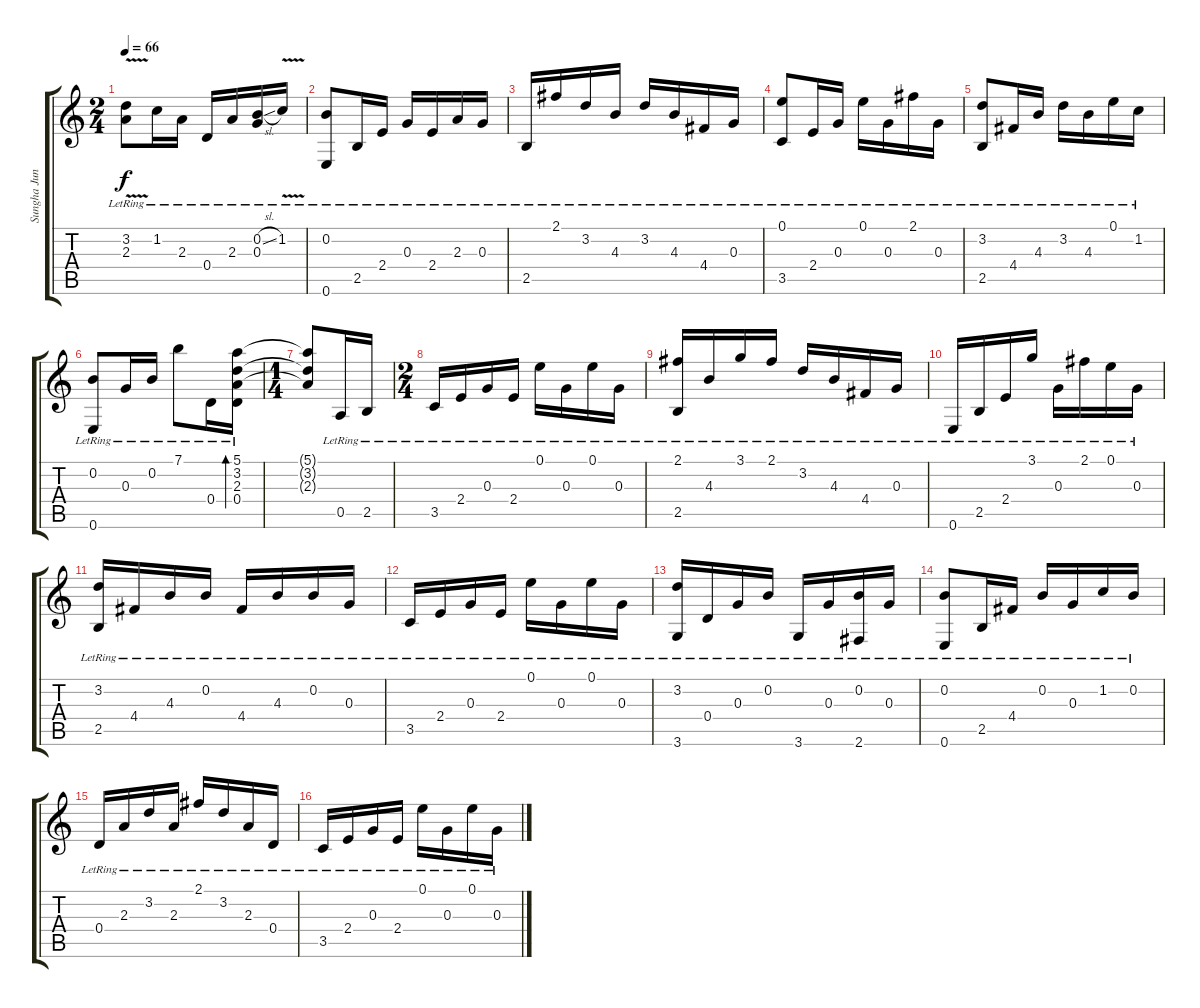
\track ("Sungha Jung" "Sungha Jun") {instrument acousticguitarsteel}
\staff {score tabs}
\tuning (E4 B3 G3 D3 A2 E2) {hide}
\ts (2 4)
\tempo 66
\clef g2
\ks c
(3.2{lr} 2.3{v lr}).8{dy f} 1.2{lr}.16 2.3{lr}.16 0.4{lr}.16 2.3{lr}.16 (0.2{sl lr} 0.3{lr}).16 1.2{v lr}.16 |
(0.2{lr} 0.6{lr}).8 2.5{lr}.16 2.4{lr}.16 0.3{lr}.16 2.4{lr}.16 2.3{lr}.16 0.3{lr}.16 |
2.5{lr}.16 2.1{lr}.16 3.2{lr}.16 4.3{lr}.16 3.2{lr}.16 4.3{lr}.16 4.4{lr}.16 0.3{lr}.16 |
(0.1{lr} 3.5{lr}).8 2.4{lr}.16 0.3{lr}.16 0.1{lr}.16 0.3{lr}.16 2.1{lr}.16 0.3{lr}.16 |
(3.2{lr} 2.5{lr}).8 4.4{lr}.16 4.3{lr}.16 3.2{lr}.16 4.3{lr}.16 0.1{lr}.16 1.2{lr}.16 |
(0.2{lr} 0.6{lr}).8 0.3{lr}.16 0.2{lr}.16 7.1{lr}.8 0.4{lr}.16 (5.1{lr} 3.2{lr} 2.3{lr} 0.4{lr}).16{bd 240} |
\ts (1 4)
(5.1{t} 3.2{t} 2.3{t}).8 0.5{lr}.16 2.5{lr}.16 |
\ts (2 4)
3.5{lr}.16 2.4{lr}.16 0.3{lr}.16 2.4{lr}.16 0.1{lr}.16 0.3{lr}.16 0.1{lr}.16 0.3{lr}.16 |
(2.1{lr} 2.5{lr}).16 4.3{lr}.16 3.1{lr}.16 2.1{lr}.16 3.2{lr}.16 4.3{lr}.16 4.4{lr}.16 0.3{lr}.16 |
0.6{lr}.16 2.5{lr}.16 2.4{lr}.16 3.1{lr}.16 0.3{lr}.16 2.1{lr}.16 0.1{lr}.16 0.3{lr}.16 |
(3.2{lr} 2.5{lr}).16 4.4{lr}.16 4.3{lr}.16 0.2{lr}.16 4.4{lr}.16 4.3{lr}.16 0.2{lr}.16 0.3{lr}.16 |
3.5{lr}.16 2.4{lr}.16 0.3{lr}.16 2.4{lr}.16 0.1{lr}.16 0.3{lr}.16 0.1{lr}.16 0.3{lr}.16 |
(3.2{lr} 3.6{lr}).16 0.4{lr}.16 0.3{lr}.16 0.2{lr}.16 3.6{lr}.16 0.3{lr}.16 (0.2 2.6{lr}).16 0.3{lr}.16 |
(0.2{lr} 0.6{lr}).8 2.5{lr}.16 4.4{lr}.16 0.2{lr}.16 0.3{lr}.16 1.2{lr}.16 0.2{lr}.16 |
0.4{lr}.16 2.3{lr}.16 3.2{lr}.16 2.3{lr}.16 2.1{lr}.16 3.2{lr}.16 2.3{lr}.16 0.4{lr}.16 |
3.5{lr}.16 2.4{lr}.16 0.3{lr}.16 2.4{lr}.16 0.1{lr}.16 0.3{lr}.16 0.1{lr}.16 0.3{lr}.16
